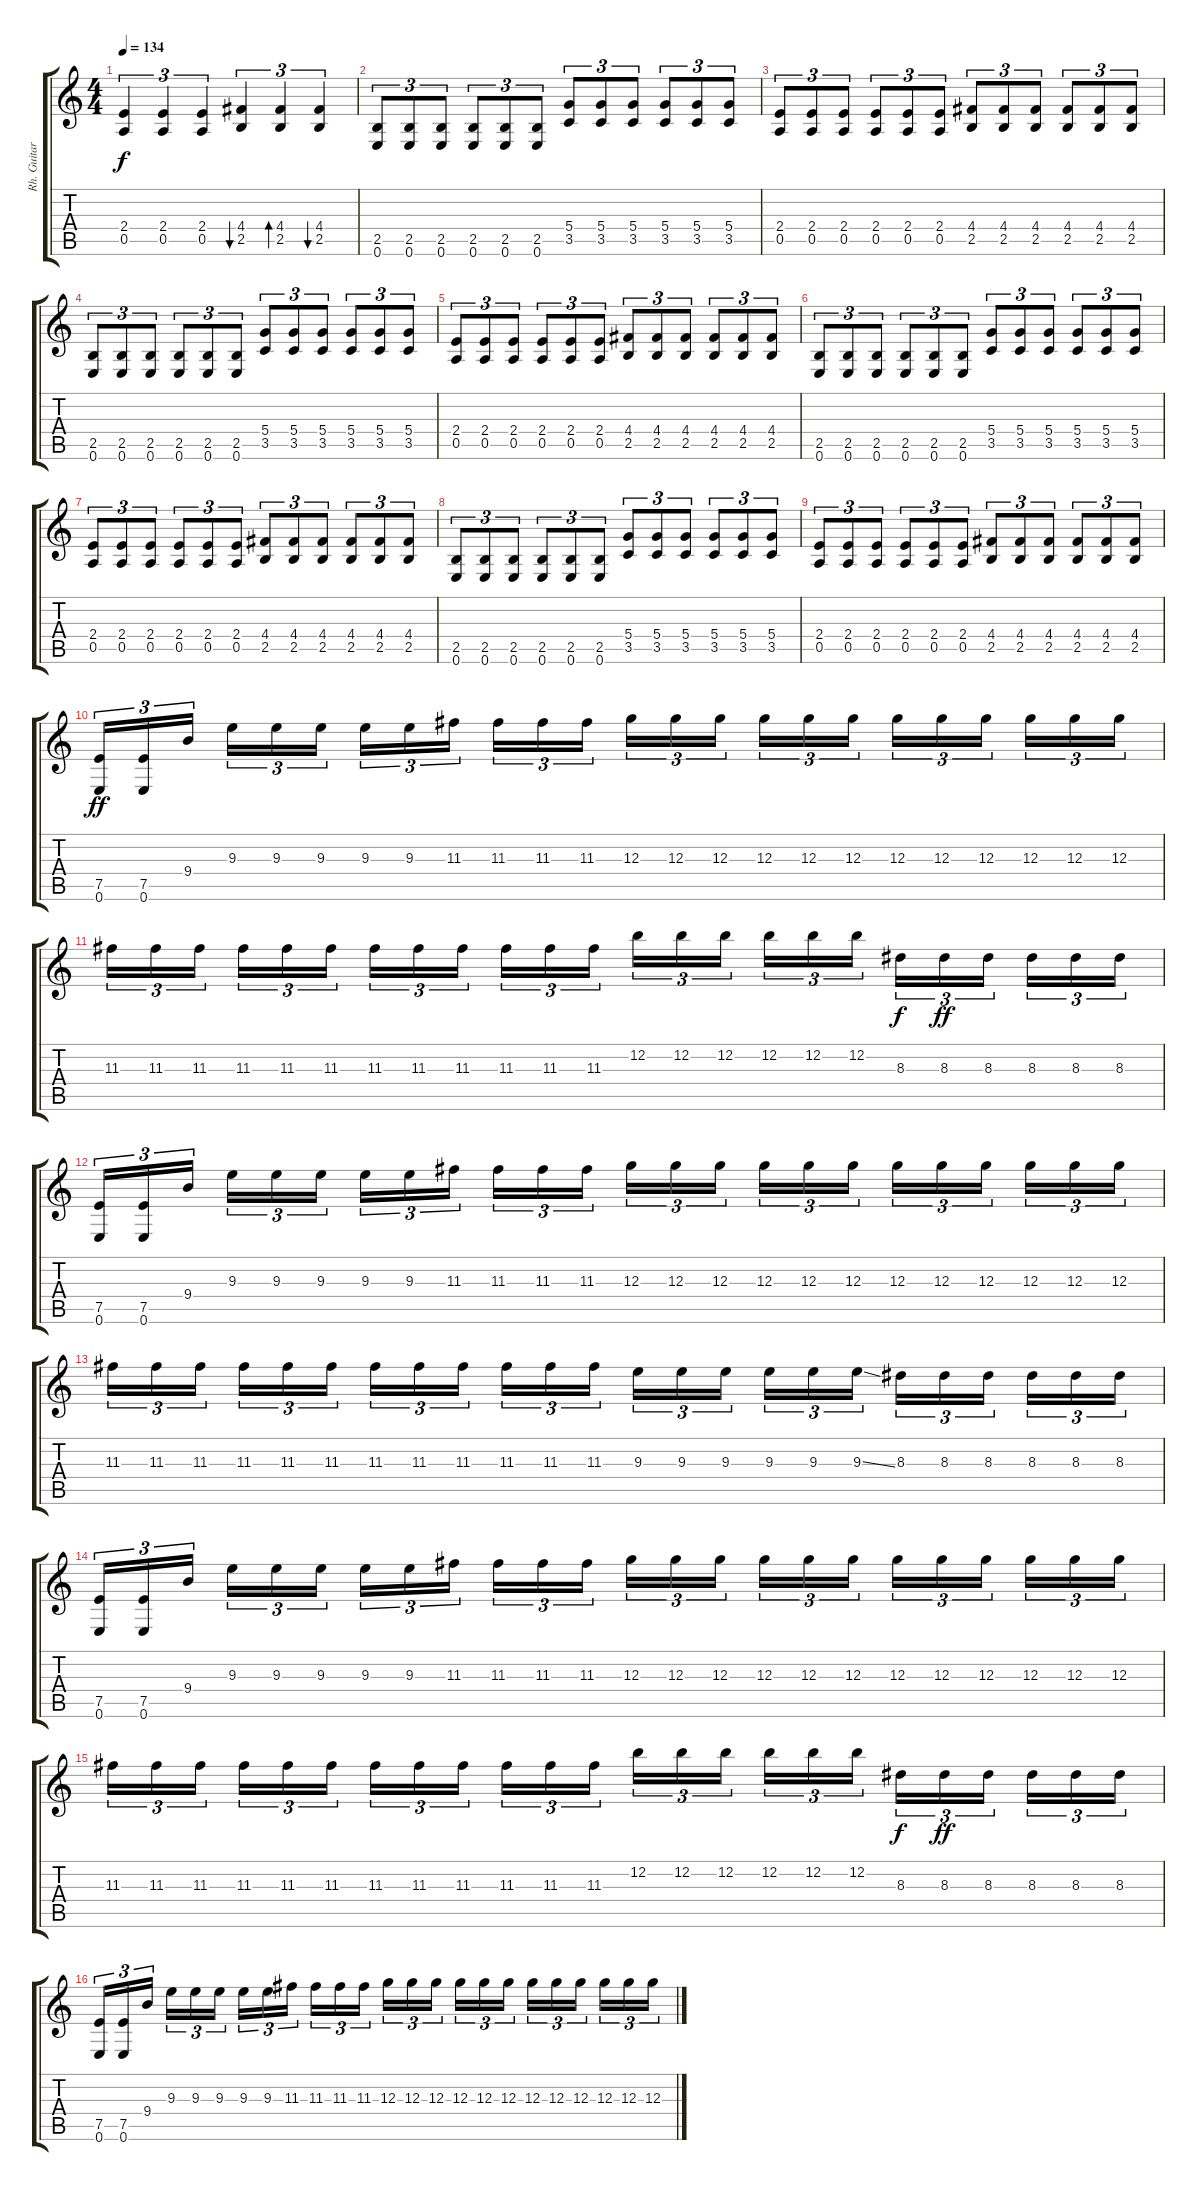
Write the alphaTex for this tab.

\track ("Rh. Guitar 1" "Rh. Guitar") {instrument distortionguitar}
\staff {score tabs}
\tuning (E4 B3 G3 D3 A2 E2) {hide}
\ts (4 4)
\tempo 134
\clef g2
\ks c
(2.4 0.5).4{tu (3 2) dy f} (2.4 0.5).4{tu (3 2)} (2.4 0.5).4{tu (3 2)} (4.4 2.5).4{tu (3 2) bu 120} (4.4 2.5).4{tu (3 2) bd 120} (4.4 2.5).4{tu (3 2) bu 120} |
(2.5 0.6).8{tu (3 2)} (2.5 0.6).8{tu (3 2)} (2.5 0.6).8{tu (3 2)} (2.5 0.6).8{tu (3 2)} (2.5 0.6).8{tu (3 2)} (2.5 0.6).8{tu (3 2)} (5.4 3.5).8{tu (3 2)} (5.4 3.5).8{tu (3 2)} (5.4 3.5).8{tu (3 2)} (5.4 3.5).8{tu (3 2)} (5.4 3.5).8{tu (3 2)} (5.4 3.5).8{tu (3 2)} |
(2.4 0.5).8{tu (3 2)} (2.4 0.5).8{tu (3 2)} (2.4 0.5).8{tu (3 2)} (2.4 0.5).8{tu (3 2)} (2.4 0.5).8{tu (3 2)} (2.4 0.5).8{tu (3 2)} (4.4 2.5).8{tu (3 2)} (4.4 2.5).8{tu (3 2)} (4.4 2.5).8{tu (3 2)} (4.4 2.5).8{tu (3 2)} (4.4 2.5).8{tu (3 2)} (4.4 2.5).8{tu (3 2)} |
(2.5 0.6).8{tu (3 2)} (2.5 0.6).8{tu (3 2)} (2.5 0.6).8{tu (3 2)} (2.5 0.6).8{tu (3 2)} (2.5 0.6).8{tu (3 2)} (2.5 0.6).8{tu (3 2)} (5.4 3.5).8{tu (3 2)} (5.4 3.5).8{tu (3 2)} (5.4 3.5).8{tu (3 2)} (5.4 3.5).8{tu (3 2)} (5.4 3.5).8{tu (3 2)} (5.4 3.5).8{tu (3 2)} |
(2.4 0.5).8{tu (3 2)} (2.4 0.5).8{tu (3 2)} (2.4 0.5).8{tu (3 2)} (2.4 0.5).8{tu (3 2)} (2.4 0.5).8{tu (3 2)} (2.4 0.5).8{tu (3 2)} (4.4 2.5).8{tu (3 2)} (4.4 2.5).8{tu (3 2)} (4.4 2.5).8{tu (3 2)} (4.4 2.5).8{tu (3 2)} (4.4 2.5).8{tu (3 2)} (4.4 2.5).8{tu (3 2)} |
(2.5 0.6).8{tu (3 2)} (2.5 0.6).8{tu (3 2)} (2.5 0.6).8{tu (3 2)} (2.5 0.6).8{tu (3 2)} (2.5 0.6).8{tu (3 2)} (2.5 0.6).8{tu (3 2)} (5.4 3.5).8{tu (3 2)} (5.4 3.5).8{tu (3 2)} (5.4 3.5).8{tu (3 2)} (5.4 3.5).8{tu (3 2)} (5.4 3.5).8{tu (3 2)} (5.4 3.5).8{tu (3 2)} |
(2.4 0.5).8{tu (3 2)} (2.4 0.5).8{tu (3 2)} (2.4 0.5).8{tu (3 2)} (2.4 0.5).8{tu (3 2)} (2.4 0.5).8{tu (3 2)} (2.4 0.5).8{tu (3 2)} (4.4 2.5).8{tu (3 2)} (4.4 2.5).8{tu (3 2)} (4.4 2.5).8{tu (3 2)} (4.4 2.5).8{tu (3 2)} (4.4 2.5).8{tu (3 2)} (4.4 2.5).8{tu (3 2)} |
(2.5 0.6).8{tu (3 2)} (2.5 0.6).8{tu (3 2)} (2.5 0.6).8{tu (3 2)} (2.5 0.6).8{tu (3 2)} (2.5 0.6).8{tu (3 2)} (2.5 0.6).8{tu (3 2)} (5.4 3.5).8{tu (3 2)} (5.4 3.5).8{tu (3 2)} (5.4 3.5).8{tu (3 2)} (5.4 3.5).8{tu (3 2)} (5.4 3.5).8{tu (3 2)} (5.4 3.5).8{tu (3 2)} |
(2.4 0.5).8{tu (3 2)} (2.4 0.5).8{tu (3 2)} (2.4 0.5).8{tu (3 2)} (2.4 0.5).8{tu (3 2)} (2.4 0.5).8{tu (3 2)} (2.4 0.5).8{tu (3 2)} (4.4 2.5).8{tu (3 2)} (4.4 2.5).8{tu (3 2)} (4.4 2.5).8{tu (3 2)} (4.4 2.5).8{tu (3 2)} (4.4 2.5).8{tu (3 2)} (4.4 2.5).8{tu (3 2)} |
(7.5 0.6).16{tu (3 2) dy ff} (7.5 0.6).16{tu (3 2)} 9.4.16{tu (3 2)} 9.3.16{tu (3 2)} 9.3.16{tu (3 2)} 9.3.16{tu (3 2)} 9.3.16{tu (3 2)} 9.3.16{tu (3 2)} 11.3.16{tu (3 2)} 11.3.16{tu (3 2)} 11.3.16{tu (3 2)} 11.3.16{tu (3 2)} 12.3.16{tu (3 2)} 12.3.16{tu (3 2)} 12.3.16{tu (3 2)} 12.3.16{tu (3 2)} 12.3.16{tu (3 2)} 12.3.16{tu (3 2)} 12.3.16{tu (3 2)} 12.3.16{tu (3 2)} 12.3.16{tu (3 2)} 12.3.16{tu (3 2)} 12.3.16{tu (3 2)} 12.3.16{tu (3 2)} |
11.3.16{tu (3 2)} 11.3.16{tu (3 2)} 11.3.16{tu (3 2)} 11.3.16{tu (3 2)} 11.3.16{tu (3 2)} 11.3.16{tu (3 2)} 11.3.16{tu (3 2)} 11.3.16{tu (3 2)} 11.3.16{tu (3 2)} 11.3.16{tu (3 2)} 11.3.16{tu (3 2)} 11.3.16{tu (3 2)} 12.2.16{tu (3 2)} 12.2.16{tu (3 2)} 12.2.16{tu (3 2)} 12.2.16{tu (3 2)} 12.2.16{tu (3 2)} 12.2.16{tu (3 2)} 8.3.16{tu (3 2) dy f} 8.3.16{tu (3 2) dy ff} 8.3.16{tu (3 2)} 8.3.16{tu (3 2)} 8.3.16{tu (3 2)} 8.3.16{tu (3 2)} |
(7.5 0.6).16{tu (3 2)} (7.5 0.6).16{tu (3 2)} 9.4.16{tu (3 2)} 9.3.16{tu (3 2)} 9.3.16{tu (3 2)} 9.3.16{tu (3 2)} 9.3.16{tu (3 2)} 9.3.16{tu (3 2)} 11.3.16{tu (3 2)} 11.3.16{tu (3 2)} 11.3.16{tu (3 2)} 11.3.16{tu (3 2)} 12.3.16{tu (3 2)} 12.3.16{tu (3 2)} 12.3.16{tu (3 2)} 12.3.16{tu (3 2)} 12.3.16{tu (3 2)} 12.3.16{tu (3 2)} 12.3.16{tu (3 2)} 12.3.16{tu (3 2)} 12.3.16{tu (3 2)} 12.3.16{tu (3 2)} 12.3.16{tu (3 2)} 12.3.16{tu (3 2)} |
11.3.16{tu (3 2)} 11.3.16{tu (3 2)} 11.3.16{tu (3 2)} 11.3.16{tu (3 2)} 11.3.16{tu (3 2)} 11.3.16{tu (3 2)} 11.3.16{tu (3 2)} 11.3.16{tu (3 2)} 11.3.16{tu (3 2)} 11.3.16{tu (3 2)} 11.3.16{tu (3 2)} 11.3.16{tu (3 2)} 9.3.16{tu (3 2)} 9.3.16{tu (3 2)} 9.3.16{tu (3 2)} 9.3.16{tu (3 2)} 9.3.16{tu (3 2)} 9.3{ss}.16{tu (3 2)} 8.3.16{tu (3 2)} 8.3.16{tu (3 2)} 8.3.16{tu (3 2)} 8.3.16{tu (3 2)} 8.3.16{tu (3 2)} 8.3.16{tu (3 2)} |
(7.5 0.6).16{tu (3 2)} (7.5 0.6).16{tu (3 2)} 9.4.16{tu (3 2)} 9.3.16{tu (3 2)} 9.3.16{tu (3 2)} 9.3.16{tu (3 2)} 9.3.16{tu (3 2)} 9.3.16{tu (3 2)} 11.3.16{tu (3 2)} 11.3.16{tu (3 2)} 11.3.16{tu (3 2)} 11.3.16{tu (3 2)} 12.3.16{tu (3 2)} 12.3.16{tu (3 2)} 12.3.16{tu (3 2)} 12.3.16{tu (3 2)} 12.3.16{tu (3 2)} 12.3.16{tu (3 2)} 12.3.16{tu (3 2)} 12.3.16{tu (3 2)} 12.3.16{tu (3 2)} 12.3.16{tu (3 2)} 12.3.16{tu (3 2)} 12.3.16{tu (3 2)} |
11.3.16{tu (3 2)} 11.3.16{tu (3 2)} 11.3.16{tu (3 2)} 11.3.16{tu (3 2)} 11.3.16{tu (3 2)} 11.3.16{tu (3 2)} 11.3.16{tu (3 2)} 11.3.16{tu (3 2)} 11.3.16{tu (3 2)} 11.3.16{tu (3 2)} 11.3.16{tu (3 2)} 11.3.16{tu (3 2)} 12.2.16{tu (3 2)} 12.2.16{tu (3 2)} 12.2.16{tu (3 2)} 12.2.16{tu (3 2)} 12.2.16{tu (3 2)} 12.2.16{tu (3 2)} 8.3.16{tu (3 2) dy f} 8.3.16{tu (3 2) dy ff} 8.3.16{tu (3 2)} 8.3.16{tu (3 2)} 8.3.16{tu (3 2)} 8.3.16{tu (3 2)} |
(7.5 0.6).16{tu (3 2)} (7.5 0.6).16{tu (3 2)} 9.4.16{tu (3 2)} 9.3.16{tu (3 2)} 9.3.16{tu (3 2)} 9.3.16{tu (3 2)} 9.3.16{tu (3 2)} 9.3.16{tu (3 2)} 11.3.16{tu (3 2)} 11.3.16{tu (3 2)} 11.3.16{tu (3 2)} 11.3.16{tu (3 2)} 12.3.16{tu (3 2)} 12.3.16{tu (3 2)} 12.3.16{tu (3 2)} 12.3.16{tu (3 2)} 12.3.16{tu (3 2)} 12.3.16{tu (3 2)} 12.3.16{tu (3 2)} 12.3.16{tu (3 2)} 12.3.16{tu (3 2)} 12.3.16{tu (3 2)} 12.3.16{tu (3 2)} 12.3.16{tu (3 2)}
